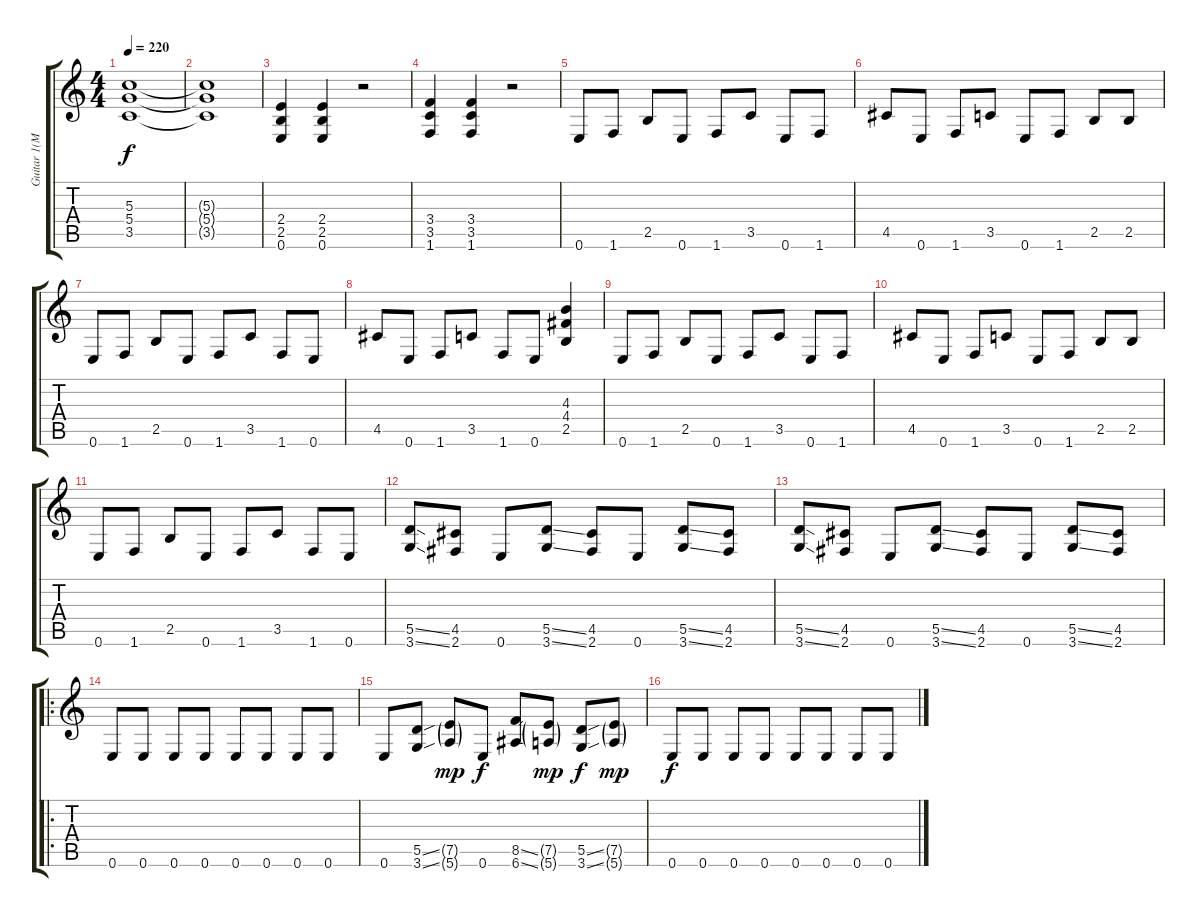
\track ("Guitar 1(Main Rhythm)" "Guitar 1(M") {instrument distortionguitar}
\staff {score tabs}
\tuning (E4 B3 G3 D3 A2 E2) {hide}
\ts (4 4)
\tempo 220
\clef g2
\ks c
(5.3 5.4 3.5).1{dy f} |
(5.3{t} 5.4{t} 3.5{t}).1 |
(2.4 2.5 0.6).4 (2.4 2.5 0.6).4 r.2 |
(3.4 3.5 1.6).4 (3.4 3.5 1.6).4 r.2 |
0.6.8 1.6.8 2.5.8 0.6.8 1.6.8 3.5.8 0.6.8 1.6.8 |
4.5.8 0.6.8 1.6.8 3.5.8 0.6.8 1.6.8 2.5.8 2.5.8 |
0.6.8 1.6.8 2.5.8 0.6.8 1.6.8 3.5.8 1.6.8 0.6.8 |
4.5.8 0.6.8 1.6.8 3.5.8 1.6.8 0.6.8 (4.3 4.4 2.5).4 |
0.6.8 1.6.8 2.5.8 0.6.8 1.6.8 3.5.8 0.6.8 1.6.8 |
4.5.8 0.6.8 1.6.8 3.5.8 0.6.8 1.6.8 2.5.8 2.5.8 |
0.6.8 1.6.8 2.5.8 0.6.8 1.6.8 3.5.8 1.6.8 0.6.8 |
(5.5{ss} 3.6{ss}).8 (4.5 2.6).8 0.6.8 (5.5{ss} 3.6{ss}).8 (4.5 2.6).8 0.6.8 (5.5{ss} 3.6{ss}).8 (4.5 2.6).8 |
(5.5{ss} 3.6{ss}).8 (4.5 2.6).8 0.6.8 (5.5{ss} 3.6{ss}).8 (4.5 2.6).8 0.6.8 (5.5{ss} 3.6{ss}).8 (4.5 2.6).8 |
\ro
0.6.8 0.6.8 0.6.8 0.6.8 0.6.8 0.6.8 0.6.8 0.6.8 |
0.6.8 (5.5{ss} 3.6{ss}).8 (7.5{g} 5.6{g}).8{dy mp} 0.6.8{dy f} (8.5{ss} 6.6{ss}).8 (7.5{g} 5.6{g}).8{dy mp} (5.5{ss} 3.6{ss}).8{dy f} (7.5{g} 5.6{g}).8{dy mp} |
0.6.8{dy f} 0.6.8 0.6.8 0.6.8 0.6.8 0.6.8 0.6.8 0.6.8
